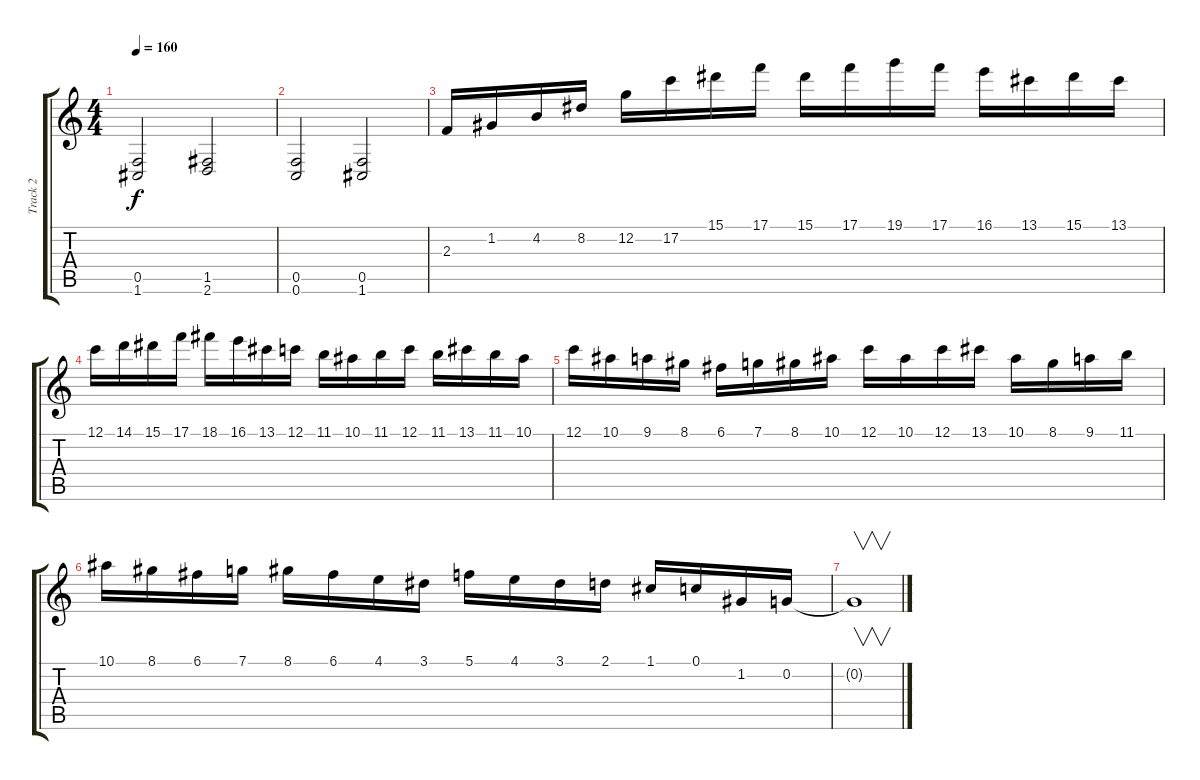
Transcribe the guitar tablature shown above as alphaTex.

\track ("Track 2" "Track 2") {instrument distortionguitar}
\staff {score tabs}
\tuning (C4 G3 Eb3 Bb2 F2 C2) {hide}
\ts (4 4)
\tempo 160
\clef g2
\ks c
(0.5 1.6).2{dy f} (1.5 2.6).2 |
(0.5 0.6).2 (0.5 1.6).2 |
2.3.16 1.2.16 4.2.16 8.2.16 12.2.16 17.2.16 15.1.16 17.1.16 15.1.16 17.1.16 19.1.16 17.1.16 16.1.16 13.1.16 15.1.16 13.1.16 |
12.1.16 14.1.16 15.1.16 17.1.16 18.1.16 16.1.16 13.1.16 12.1.16 11.1.16 10.1.16 11.1.16 12.1.16 11.1.16 13.1.16 11.1.16 10.1.16 |
12.1.16 10.1.16 9.1.16 8.1.16 6.1.16 7.1.16 8.1.16 10.1.16 12.1.16 10.1.16 12.1.16 13.1.16 10.1.16 8.1.16 9.1.16 11.1.16 |
10.1.16 8.1.16 6.1.16 7.1.16 8.1.16 6.1.16 4.1.16 3.1.16 5.1.16 4.1.16 3.1.16 2.1.16 1.1.16 0.1.16 1.2.16 0.2.16 |
0.2{t}.1{v}
